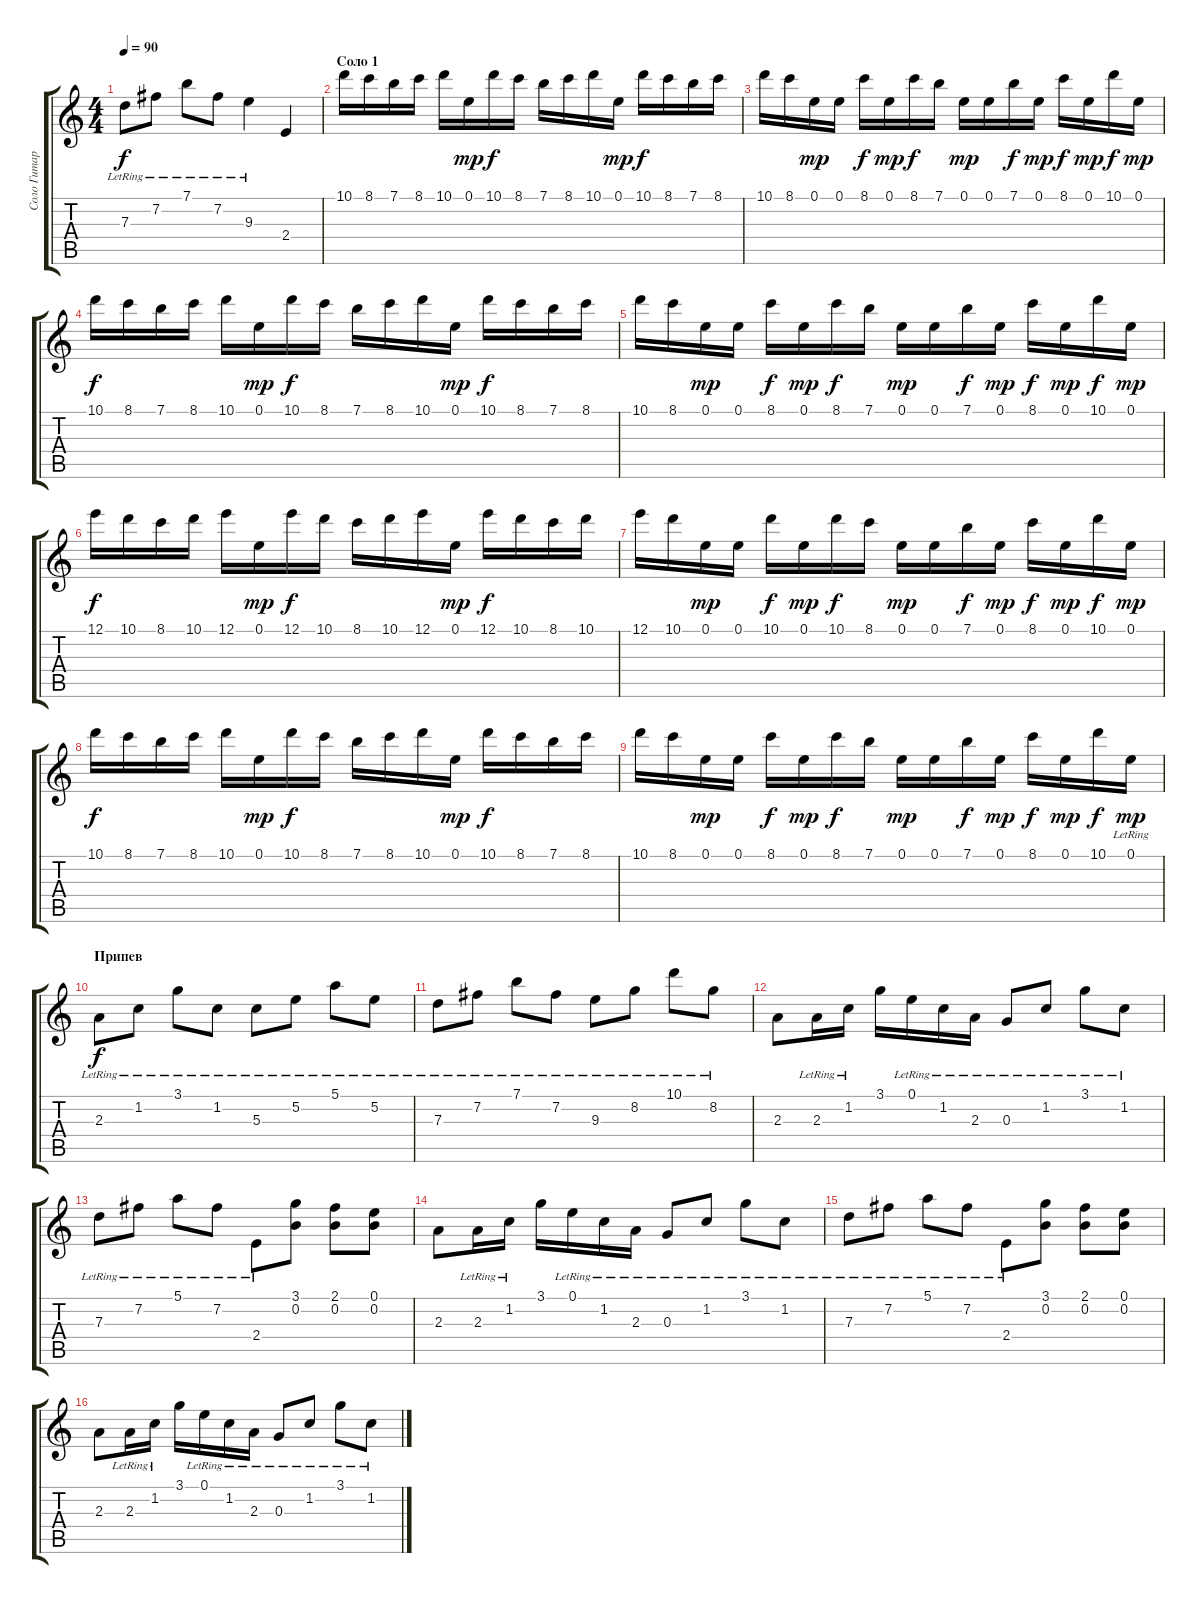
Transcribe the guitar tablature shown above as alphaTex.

\track ("Соло Гитара" "Соло Гитар") {instrument electricguitarclean}
\staff {score tabs}
\tuning (E4 B3 G3 D3 A2 E2) {hide}
\ts (4 4)
\tempo 90
\clef g2
\ks c
7.3{lr}.8{dy f} 7.2{lr}.8 7.1{lr}.8 7.2{lr}.8 9.3{lr}.4 2.4.4 |
\section ("" "Соло 1")
10.1.16 8.1.16 7.1.16 8.1.16 10.1.16 0.1.16{dy mp} 10.1.16{dy f} 8.1.16 7.1.16 8.1.16 10.1.16 0.1.16{dy mp} 10.1.16{dy f} 8.1.16 7.1.16 8.1.16 |
10.1.16 8.1.16 0.1.16{dy mp} 0.1.16 8.1.16{dy f} 0.1.16{dy mp} 8.1.16{dy f} 7.1.16 0.1.16{dy mp} 0.1.16 7.1.16{dy f} 0.1.16{dy mp} 8.1.16{dy f} 0.1.16{dy mp} 10.1.16{dy f} 0.1.16{dy mp} |
10.1.16{dy f} 8.1.16 7.1.16 8.1.16 10.1.16 0.1.16{dy mp} 10.1.16{dy f} 8.1.16 7.1.16 8.1.16 10.1.16 0.1.16{dy mp} 10.1.16{dy f} 8.1.16 7.1.16 8.1.16 |
10.1.16 8.1.16 0.1.16{dy mp} 0.1.16 8.1.16{dy f} 0.1.16{dy mp} 8.1.16{dy f} 7.1.16 0.1.16{dy mp} 0.1.16 7.1.16{dy f} 0.1.16{dy mp} 8.1.16{dy f} 0.1.16{dy mp} 10.1.16{dy f} 0.1.16{dy mp} |
12.1.16{dy f} 10.1.16 8.1.16 10.1.16 12.1.16 0.1.16{dy mp} 12.1.16{dy f} 10.1.16 8.1.16 10.1.16 12.1.16 0.1.16{dy mp} 12.1.16{dy f} 10.1.16 8.1.16 10.1.16 |
12.1.16 10.1.16 0.1.16{dy mp} 0.1.16 10.1.16{dy f} 0.1.16{dy mp} 10.1.16{dy f} 8.1.16 0.1.16{dy mp} 0.1.16 7.1.16{dy f} 0.1.16{dy mp} 8.1.16{dy f} 0.1.16{dy mp} 10.1.16{dy f} 0.1.16{dy mp} |
10.1.16{dy f} 8.1.16 7.1.16 8.1.16 10.1.16 0.1.16{dy mp} 10.1.16{dy f} 8.1.16 7.1.16 8.1.16 10.1.16 0.1.16{dy mp} 10.1.16{dy f} 8.1.16 7.1.16 8.1.16 |
10.1.16 8.1.16 0.1.16{dy mp} 0.1.16 8.1.16{dy f} 0.1.16{dy mp} 8.1.16{dy f} 7.1.16 0.1.16{dy mp} 0.1.16 7.1.16{dy f} 0.1.16{dy mp} 8.1.16{dy f} 0.1.16{dy mp} 10.1.16{dy f} 0.1{lr}.16{dy mp} |
\section ("" "Припев")
2.3{lr}.8{dy f} 1.2{lr}.8 3.1{lr}.8 1.2{lr}.8 5.3{lr}.8 5.2{lr}.8 5.1{lr}.8 5.2{lr}.8 |
7.3{lr}.8 7.2{lr}.8 7.1{lr}.8 7.2{lr}.8 9.3{lr}.8 8.2{lr}.8 10.1{lr}.8 8.2{lr}.8 |
2.3.8 2.3{lr}.16 1.2{lr}.16 3.1.16 0.1{lr}.16 1.2{lr}.16 2.3{lr}.16 0.3{lr}.8 1.2{lr}.8 3.1{lr}.8 1.2{lr}.8 |
7.3{lr}.8 7.2{lr}.8 5.1{lr}.8 7.2{lr}.8 2.4{lr}.8 (3.1 0.2).8 (2.1 0.2).8 (0.1 0.2).8 |
2.3.8 2.3{lr}.16 1.2{lr}.16 3.1.16 0.1{lr}.16 1.2{lr}.16 2.3{lr}.16 0.3{lr}.8 1.2{lr}.8 3.1{lr}.8 1.2{lr}.8 |
7.3{lr}.8 7.2{lr}.8 5.1{lr}.8 7.2{lr}.8 2.4{lr}.8 (3.1 0.2).8 (2.1 0.2).8 (0.1 0.2).8 |
2.3.8 2.3{lr}.16 1.2{lr}.16 3.1.16 0.1{lr}.16 1.2{lr}.16 2.3{lr}.16 0.3{lr}.8 1.2{lr}.8 3.1{lr}.8 1.2{lr}.8
